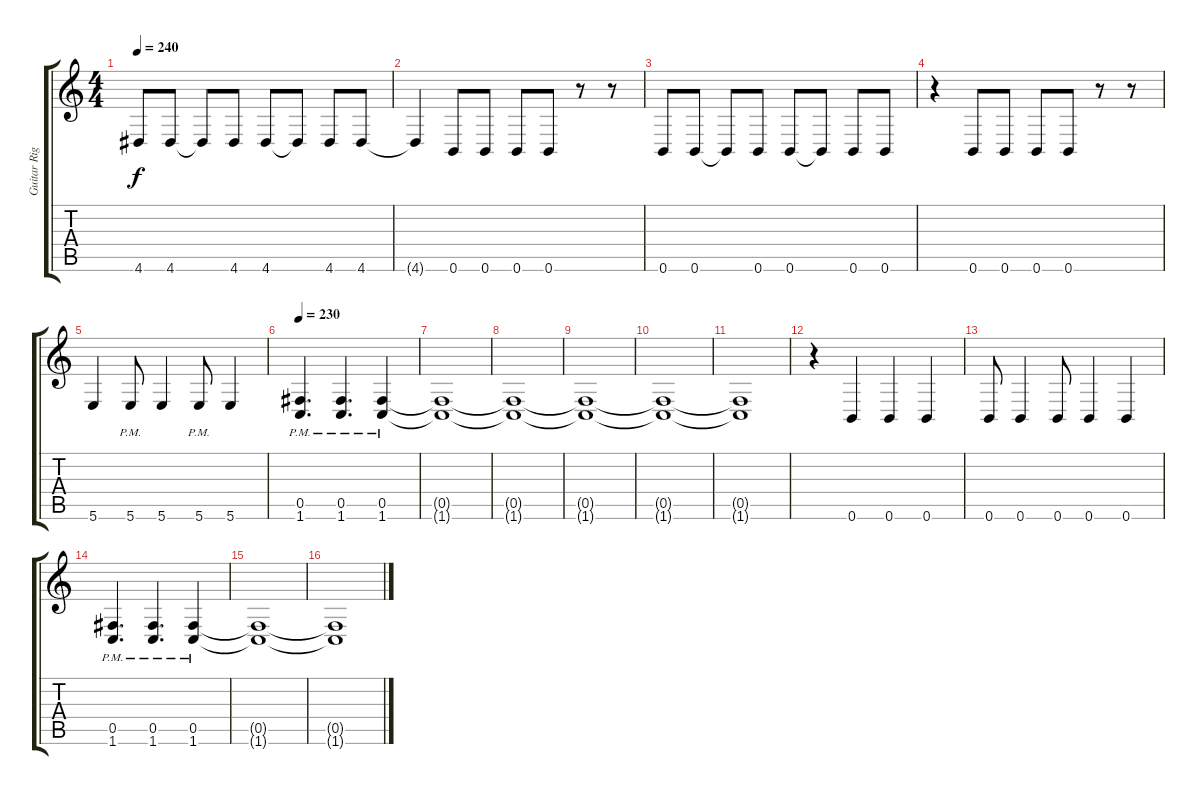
\track ("Guitar Right" "Guitar Rig") {instrument overdrivenguitar}
\staff {score tabs}
\tuning (Db4 Ab3 E3 B2 Gb2 B1) {hide}
\ts (4 4)
\tempo 240
\clef g2
\ks c
4.6.8{dy f} 4.6.8 4.6{t}.8 4.6.8 4.6.8 4.6{t}.8 4.6.8 4.6.8 |
4.6{t}.4 0.6.8 0.6.8 0.6.8 0.6.8 r.8 r.8 |
0.6.8 0.6.8 0.6{t}.8 0.6.8 0.6.8 0.6{t}.8 0.6.8 0.6.8 |
r.4 0.6.8 0.6.8 0.6.8 0.6.8 r.8 r.8 |
5.6.4 5.6{pm}.8 5.6.4 5.6{pm}.8 5.6.4 |
\tempo 230
(0.5{pm} 1.6{pm}).4{d} (0.5{pm} 1.6{pm}).4{d} (0.5{pm} 1.6{pm}).4 |
(0.5{t} 1.6{t}).1{volume 8} |
(0.5{t} 1.6{t}).1 |
(0.5{t} 1.6{t}).1 |
(0.5{t} 1.6{t}).1 |
(0.5{t} 1.6{t}).1{volume 0} |
r.4{volume 13} 0.6.4 0.6.4 0.6.4 |
0.6.8 0.6.4 0.6.8 0.6.4 0.6.4 |
(0.5{pm} 1.6{pm}).4{d} (0.5{pm} 1.6{pm}).4{d} (0.5{pm} 1.6{pm}).4 |
(0.5{t} 1.6{t}).1{volume 8} |
(0.5{t} 1.6{t}).1
